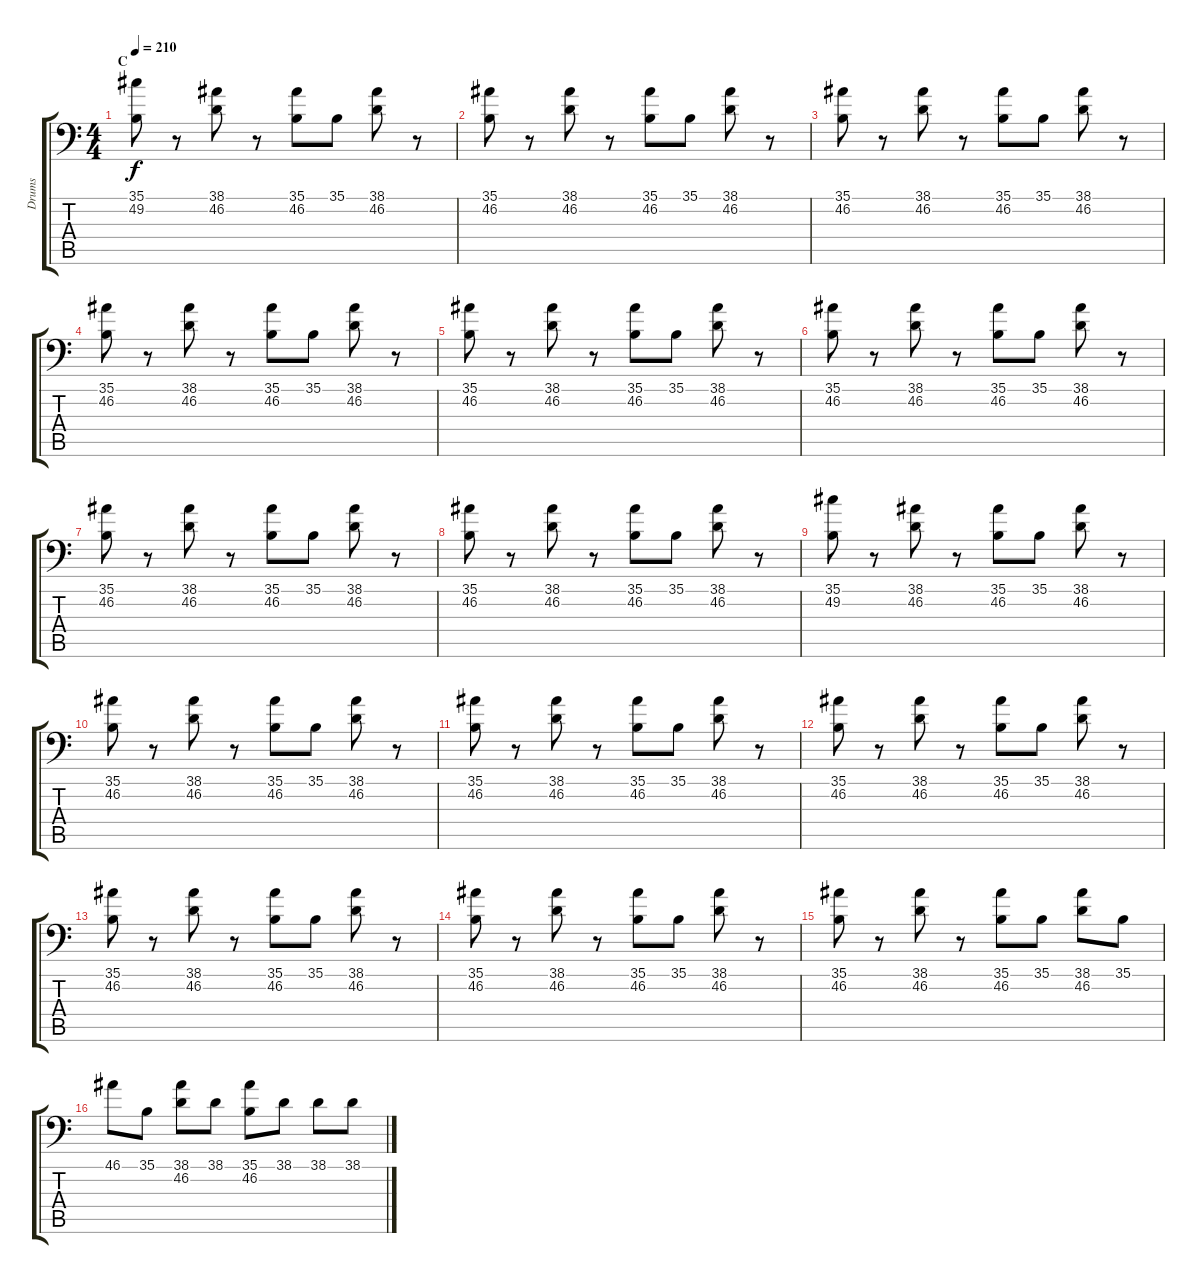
\track ("Drums" "Drums") {instrument acousticgrandpiano}
\staff {score tabs}
\tuning (C-1 C-1 C-1 C-1 C-1 C-1) {hide}
\ts (4 4)
\section ("" "C")
\tempo 210
\clef f4
\ks c
(35.1 49.2).8{dy f} r.8 (38.1 46.2).8 r.8 (35.1 46.2).8 35.1.8 (38.1 46.2).8 r.8 |
(35.1 46.2).8 r.8 (38.1 46.2).8 r.8 (35.1 46.2).8 35.1.8 (38.1 46.2).8 r.8 |
(35.1 46.2).8 r.8 (38.1 46.2).8 r.8 (35.1 46.2).8 35.1.8 (38.1 46.2).8 r.8 |
(35.1 46.2).8 r.8 (38.1 46.2).8 r.8 (35.1 46.2).8 35.1.8 (38.1 46.2).8 r.8 |
(35.1 46.2).8 r.8 (38.1 46.2).8 r.8 (35.1 46.2).8 35.1.8 (38.1 46.2).8 r.8 |
(35.1 46.2).8 r.8 (38.1 46.2).8 r.8 (35.1 46.2).8 35.1.8 (38.1 46.2).8 r.8 |
(35.1 46.2).8 r.8 (38.1 46.2).8 r.8 (35.1 46.2).8 35.1.8 (38.1 46.2).8 r.8 |
(35.1 46.2).8 r.8 (38.1 46.2).8 r.8 (35.1 46.2).8 35.1.8 (38.1 46.2).8 r.8 |
(35.1 49.2).8 r.8 (38.1 46.2).8 r.8 (35.1 46.2).8 35.1.8 (38.1 46.2).8 r.8 |
(35.1 46.2).8 r.8 (38.1 46.2).8 r.8 (35.1 46.2).8 35.1.8 (38.1 46.2).8 r.8 |
(35.1 46.2).8 r.8 (38.1 46.2).8 r.8 (35.1 46.2).8 35.1.8 (38.1 46.2).8 r.8 |
(35.1 46.2).8 r.8 (38.1 46.2).8 r.8 (35.1 46.2).8 35.1.8 (38.1 46.2).8 r.8 |
(35.1 46.2).8 r.8 (38.1 46.2).8 r.8 (35.1 46.2).8 35.1.8 (38.1 46.2).8 r.8 |
(35.1 46.2).8 r.8 (38.1 46.2).8 r.8 (35.1 46.2).8 35.1.8 (38.1 46.2).8 r.8 |
(35.1 46.2).8 r.8 (38.1 46.2).8 r.8 (35.1 46.2).8 35.1.8 (38.1 46.2).8 35.1.8 |
46.1.8 35.1.8 (38.1 46.2).8 38.1.8 (35.1 46.2).8 38.1.8 38.1.8 38.1.8
